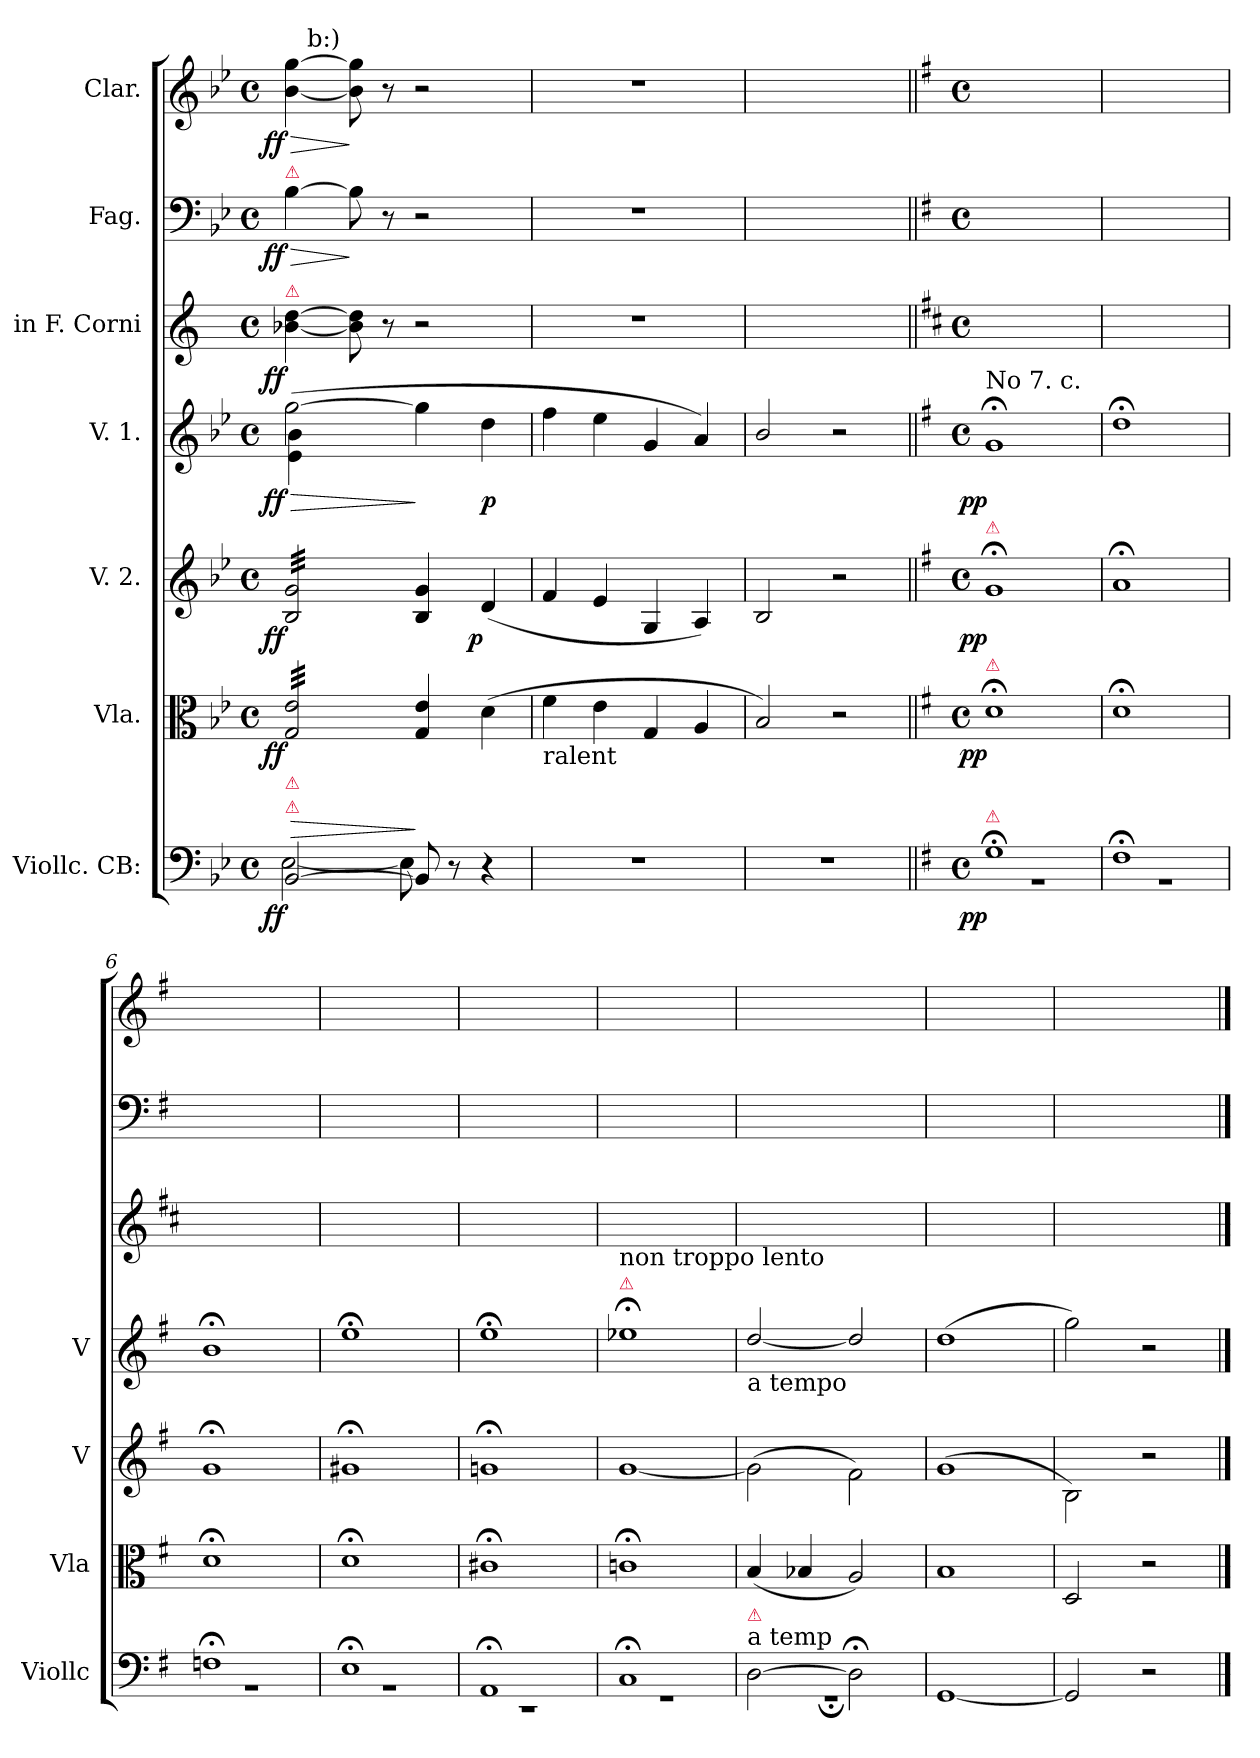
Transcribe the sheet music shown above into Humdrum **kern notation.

**kern	**dynam	**kern	**dynam	**kern	**dynam	**kern	**dynam	**kern	**dynam	**kern	**dynam	**kern	**dynam
*part7	*part7	*part6	*part6	*part5	*part5	*part4	*part4	*part3	*part3	*part2	*part2	*part1	*part1
*staff7	*staff7	*staff6	*staff6	*staff5	*staff5	*staff4	*staff4	*staff3	*staff3	*staff2	*staff2	*staff1	*staff1
*I"Viollc. CB:	*	*I"Vla.	*	*I"V. 2.	*	*I"V. 1.	*	*I"in F. Corni	*	*I"Fag.	*	*I"Clar.	*
*I'Viollc	*	*I'Vla	*	*I'V	*	*I'V	*	*	*	*	*	*	*
*clefF4	*	*clefC3	*	*clefG2	*	*clefG2	*	*clefG2	*	*clefF4	*	*clefG2	*
*	*	*	*	*	*	*	*	*ITrd4c7	*	*	*	*	*
*k[b-e-]	*	*k[b-e-]	*	*k[b-e-]	*	*k[b-e-]	*	*k[b-]	*	*k[b-e-]	*	*k[b-e-]	*
*M4/4	*	*M4/4	*	*M4/4	*	*M4/4	*	*M4/4	*	*M4/4	*	*M4/4	*
*met(c)	*	*met(c)	*	*met(c)	*	*met(c)	*	*met(c)	*	*met(c)	*	*met(c)	*
=1	=1	=1	=1	=1	=1	=1	=1	=1	=1	=1	=1	=1	=1
*^	*	*	*	*	*	*	*	*	*	*	*	*	*
!	!	!	!	!	!	!	!	!	!	!	!	!	!LO:TX:a:color=crimson:t=⚠	!
!	!	!	!	!	!	!	!	!	!	!	!	!	!LO:TX:a:color=blue:t=Bassanio.	!
!	!	!	!	!	!	!	!	!	!	!	!	!	!LO:TX:a:t=No 7.	!
!	!	!	!	!	!	!	!	!	!	!	!LO:TX:a:color=crimson:t=⚠	!	!	!
!	!	!	!	!	!	!	!	!	!LO:TX:a:color=crimson:t=⚠	!	!	!	!	!
!	!	!	!	!	!	!	!LO:TX:a:color=crimson:t=⚠	!	!	!	!	!	!	!
!	!	!	!	!	!	!	!LO:TX:a:color=crimson:t=⚠	!	!	!	!	!	!	!
!	!	!	!	!	!LO:TX:a:color=crimson:t=⚠	!	!	!	!	!	!	!	!	!
!	!	!	!LO:TX:a:color=crimson:t=⚠	!	!	!	!	!	!	!	!	!	!	!
!LO:TX:a:color=crimson:t=⚠	!	!	!	!	!	!	!	!	!	!	!	!	!	!
!LO:TX:a:color=crimson:t=⚠	!	!	!	!	!	!	!	!	!	!	!	!	!	!
!	!	!LO:HP:a	!	!	!	!	!	!LO:HP:b	!	!	!	!LO:HP:b	!	!LO:HP:b
*	*	*	*	*	*	*	*^	*	*	*	*	*	*	*
!	!	!LO:DY:n=1:rj	!	!LO:DY:rj	!	!LO:DY:rj	!	!	!LO:DY:n=1:rj	!	!LO:DY:rj	!	!LO:DY:n=1:rj	!	!LO:DY:n=1:rj
*	*	*	*	*	*	*	*	*	*	*	*	*	*	*^	*
*	*	*	*tremolo	*	*	*	*	*	*	*	*	*	*	*	*	*
*	*	*	*	*	*tremolo	*	*	*	*	*	*	*	*	*	*	*
[2BB-/	[2E-\	> ff	32G/ 32e-/LLL	ff	32B-/ 32g/LLL	ff	(>[2gg\	4e-\ 4b-\	> ff	[4e-X\ [4g\	ff	[4B-\	> ff	[4b-\ [4gg\	16ryy	> ff
.	.	.	32G/ 32e-/	.	32B-/ 32g/	.	.	.	.	.	.	.	.	.	.	.
!	!	!	!	!	!	!	!	!	!	!	!	!	!	!	!LO:TX:a:t=b&colon;)	!
.	.	.	32G/ 32e-/	.	32B-/ 32g/	.	.	.	.	.	.	.	.	.	2...ryy	.
.	.	.	32G/ 32e-/	.	32B-/ 32g/	.	.	.	.	.	.	.	.	.	.	.
.	.	.	32G/ 32e-/	.	32B-/ 32g/	.	.	.	.	.	.	.	.	.	.	.
.	.	.	32G/ 32e-/	.	32B-/ 32g/	.	.	.	.	.	.	.	.	.	.	.
.	.	.	32G/ 32e-/	.	32B-/ 32g/	.	.	.	.	.	.	.	.	.	.	.
.	.	.	32G/ 32e-/	.	32B-/ 32g/	.	.	.	.	.	.	.	.	.	.	.
.	.	.	32G/ 32e-/	.	32B-/ 32g/	.	.	4ryy	.	8e-]\ 8g]\	.	8B-\]	]	8b-]\ 8gg]\	.	]
.	.	.	32G/ 32e-/	.	32B-/ 32g/	.	.	.	.	.	.	.	.	.	.	.
.	.	.	32G/ 32e-/	.	32B-/ 32g/	.	.	.	.	.	.	.	.	.	.	.
.	.	.	32G/ 32e-/	.	32B-/ 32g/	.	.	.	.	.	.	.	.	.	.	.
.	.	.	32G/ 32e-/	.	32B-/ 32g/	.	.	.	.	8r	.	8r	.	8r	.	.
.	.	.	32G/ 32e-/	.	32B-/ 32g/	.	.	.	.	.	.	.	.	.	.	.
.	.	.	32G/ 32e-/	.	32B-/ 32g/	.	.	.	.	.	.	.	.	.	.	.
.	.	.	32G/ 32e-/JJJ	.	32B-/ 32g/JJJ	.	.	.	.	.	.	.	.	.	.	.
*	*	*	*	*	*Xtremolo	*	*	*	*	*	*	*	*	*	*	*
*	*	*	*Xtremolo	*	*	*	*	*	*	*	*	*	*	*	*	*
8BB-/]	8E-\]	]	4G/ 4e-/	.	4B-/ 4g/	.	4gg\]	4ryy	]	2r	.	2r	.	2r	.	.
8r	8ryy	.	.	.	.	.	.	.	.	.	.	.	.	.	.	.
!	!	!	!	!	!	!LO:DY:rj	!	!	!	!	!	!	!	!	!	!
4r	4ryy	.	(>4d\	.	(<4d/	p	4dd\	4ryy	p	.	.	.	.	.	.	.
=2	=2	=2	=2	=2	=2	=2	=2	=2	=2	=2	=2	=2	=2	=2	=2	=2
!	!	!	!	!	!	!	!LO:TX:b:t=ralent	!	!	!	!	!	!	!	!	!
!	!	!	!LO:TX:b:t=ralent	!	!	!	!	!	!	!	!	!	!	!	!	!
*v	*v	*	*	*	*	*	*v	*v	*	*	*	*	*	*v	*v	*
1r	.	4f\	.	4f/	.	4ff\	.	1r	.	1r	.	1r	.
.	.	4e-\	.	4e-/	.	4ee-\	.	.	.	.	.	.	.
.	.	4G/	.	4G/	.	4g/	.	.	.	.	.	.	.
.	.	4A/	.	4A/)	.	4a/)	.	.	.	.	.	.	.
=3	=3	=3	=3	=3	=3	=3	=3	=3	=3	=3	=3	=3	=3
1r	.	2B-/)	.	2B-/	.	2b-/	.	1ryy	.	1ryy	.	1ryy	.
.	.	2r	.	2r	.	2r	.	.	.	.	.	.	.
=4||	=4||	=4||	=4||	=4||	=4||	=4||	=4||	=4||	=4||	=4||	=4||	=4||	=4||
*k[f#]	*	*k[f#]	*	*k[f#]	*	*k[f#]	*	*k[f#]	*	*k[f#]	*	*k[f#]	*
*M4/4	*	*M4/4	*	*M4/4	*	*M4/4	*	*M4/4	*	*M4/4	*	*M4/4	*
*met(c)	*	*met(c)	*	*met(c)	*	*met(c)	*	*met(c)	*	*met(c)	*	*met(c)	*
*^	*	*	*	*	*	*	*	*	*	*	*	*	*
!	!	!	!	!	!	!	!LO:TX:a:t=No 7. c.	!	!	!	!	!	!	!
!	!	!	!	!	!LO:TX:a:color=crimson:t=⚠	!	!	!	!	!	!	!	!	!
!	!	!	!LO:TX:a:color=crimson:t=⚠	!	!	!	!	!	!	!	!	!	!	!
!LO:TX:a:color=crimson:t=⚠	!	!	!	!	!	!	!	!	!	!	!	!	!	!
!	!	!LO:DY:rj	!	!LO:DY:rj	!	!LO:DY:rj	!	!LO:DY:rj	!	!	!	!	!	!
1G;<	1rBB	pp	1d;<	pp	1g;<	pp	1g;<	pp	1ryy	.	1ryy	.	1ryy	.
=5	=5	=5	=5	=5	=5	=5	=5	=5	=5	=5	=5	=5	=5	=5
1F#;<	1r	.	1d;<	.	1a;<	.	1dd;<	.	1ryy	.	1ryy	.	1ryy	.
=6	=6	=6	=6	=6	=6	=6	=6	=6	=6	=6	=6	=6	=6	=6
1Fn;<	1r	.	1d;<	.	1g;<	.	1b;<	.	1ryy	.	1ryy	.	1ryy	.
=7	=7	=7	=7	=7	=7	=7	=7	=7	=7	=7	=7	=7	=7	=7
1E;<	1r	.	1d;<	.	1g#X;<	.	1ee;<	.	1ryy	.	1ryy	.	1ryy	.
=8	=8	=8	=8	=8	=8	=8	=8	=8	=8	=8	=8	=8	=8	=8
1AA;<	1r	.	1c#X;<	.	1gn;<	.	1ee;<	.	1ryy	.	1ryy	.	1ryy	.
=9	=9	=9	=9	=9	=9	=9	=9	=9	=9	=9	=9	=9	=9	=9
!	!	!	!	!	!	!	!LO:TX:a:color=crimson:t=⚠	!	!	!	!	!	!	!
!	!	!	!	!	!	!	!LO:TX:a:t=non troppo lento	!	!	!	!	!	!	!
1C;<	1r	.	1cn;<	.	[1g	.	1ee-X;<	.	1ryy	.	1ryy	.	1ryy	.
=10	=10	=10	=10	=10	=10	=10	=10	=10	=10	=10	=10	=10	=10	=10
!	!	!	!	!	!	!	!LO:TX:b:t=a tempo	!	!	!	!	!	!	!
!LO:TX:a:t=a temp	!	!	!	!	!	!	!	!	!	!	!	!	!	!
!LO:TX:a:color=crimson:t=⚠	!	!	!	!	!	!	!	!	!	!	!	!	!	!
[2D\	1r;<	.	(<4B/	.	(>2g\]	.	[2dd/	.	1ryy	.	1ryy	.	1ryy	.
.	.	.	4B-X/	.	.	.	.	.	.	.	.	.	.	.
2D;<\]	.	.	2A/)	.	2f#\)	.	2dd/]	.	.	.	.	.	.	.
*v	*v	*	*	*	*	*	*	*	*	*	*	*	*	*
=11	=11	=11	=11	=11	=11	=11	=11	=11	=11	=11	=11	=11	=11
[1GG	.	1B	.	(>1g	.	(>1dd	.	1ryy	.	1ryy	.	1ryy	.
=12	=12	=12	=12	=12	=12	=12	=12	=12	=12	=12	=12	=12	=12
2GG/]	.	2D/	.	2B\)	.	2gg\)	.	1ryy	.	1ryy	.	1ryy	.
2r	.	2r	.	2r	.	2r	.	.	.	.	.	.	.
==	==	==	==	==	==	==	==	==	==	==	==	==	==
*-	*-	*-	*-	*-	*-	*-	*-	*-	*-	*-	*-	*-	*-
